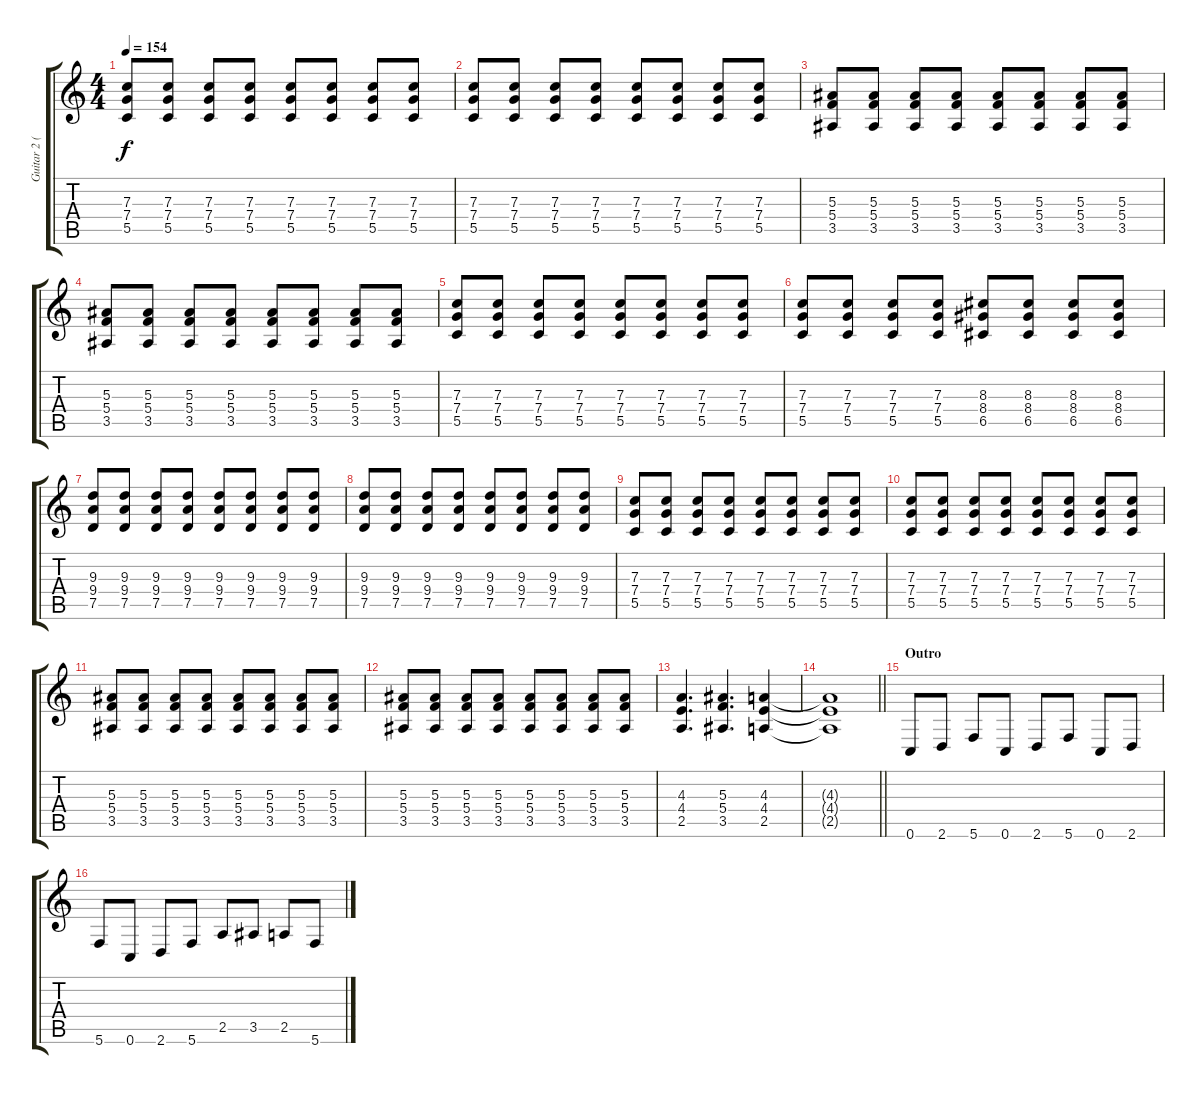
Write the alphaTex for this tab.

\track ("Guitar 2 (Travis Miguel)" "Guitar 2 (") {instrument distortionguitar}
\staff {score tabs}
\tuning (D4 A3 F3 C3 G2 C2) {hide}
\ts (4 4)
\tempo 154
\clef g2
\ks c
(7.3 7.4 5.5).8{dy f} (7.3 7.4 5.5).8 (7.3 7.4 5.5).8 (7.3 7.4 5.5).8 (7.3 7.4 5.5).8 (7.3 7.4 5.5).8 (7.3 7.4 5.5).8 (7.3 7.4 5.5).8 |
(7.3 7.4 5.5).8 (7.3 7.4 5.5).8 (7.3 7.4 5.5).8 (7.3 7.4 5.5).8 (7.3 7.4 5.5).8 (7.3 7.4 5.5).8 (7.3 7.4 5.5).8 (7.3 7.4 5.5).8 |
(5.3 5.4 3.5).8 (5.3 5.4 3.5).8 (5.3 5.4 3.5).8 (5.3 5.4 3.5).8 (5.3 5.4 3.5).8 (5.3 5.4 3.5).8 (5.3 5.4 3.5).8 (5.3 5.4 3.5).8 |
(5.3 5.4 3.5).8 (5.3 5.4 3.5).8 (5.3 5.4 3.5).8 (5.3 5.4 3.5).8 (5.3 5.4 3.5).8 (5.3 5.4 3.5).8 (5.3 5.4 3.5).8 (5.3 5.4 3.5).8 |
(7.3 7.4 5.5).8 (7.3 7.4 5.5).8 (7.3 7.4 5.5).8 (7.3 7.4 5.5).8 (7.3 7.4 5.5).8 (7.3 7.4 5.5).8 (7.3 7.4 5.5).8 (7.3 7.4 5.5).8 |
(7.3 7.4 5.5).8 (7.3 7.4 5.5).8 (7.3 7.4 5.5).8 (7.3 7.4 5.5).8 (8.3 8.4 6.5).8 (8.3 8.4 6.5).8 (8.3 8.4 6.5).8 (8.3 8.4 6.5).8 |
(9.3 9.4 7.5).8 (9.3 9.4 7.5).8 (9.3 9.4 7.5).8 (9.3 9.4 7.5).8 (9.3 9.4 7.5).8 (9.3 9.4 7.5).8 (9.3 9.4 7.5).8 (9.3 9.4 7.5).8 |
(9.3 9.4 7.5).8 (9.3 9.4 7.5).8 (9.3 9.4 7.5).8 (9.3 9.4 7.5).8 (9.3 9.4 7.5).8 (9.3 9.4 7.5).8 (9.3 9.4 7.5).8 (9.3 9.4 7.5).8 |
(7.3 7.4 5.5).8 (7.3 7.4 5.5).8 (7.3 7.4 5.5).8 (7.3 7.4 5.5).8 (7.3 7.4 5.5).8 (7.3 7.4 5.5).8 (7.3 7.4 5.5).8 (7.3 7.4 5.5).8 |
(7.3 7.4 5.5).8 (7.3 7.4 5.5).8 (7.3 7.4 5.5).8 (7.3 7.4 5.5).8 (7.3 7.4 5.5).8 (7.3 7.4 5.5).8 (7.3 7.4 5.5).8 (7.3 7.4 5.5).8 |
(5.3 5.4 3.5).8 (5.3 5.4 3.5).8 (5.3 5.4 3.5).8 (5.3 5.4 3.5).8 (5.3 5.4 3.5).8 (5.3 5.4 3.5).8 (5.3 5.4 3.5).8 (5.3 5.4 3.5).8 |
(5.3 5.4 3.5).8 (5.3 5.4 3.5).8 (5.3 5.4 3.5).8 (5.3 5.4 3.5).8 (5.3 5.4 3.5).8 (5.3 5.4 3.5).8 (5.3 5.4 3.5).8 (5.3 5.4 3.5).8 |
(4.3 4.4 2.5).4{d} (5.3 5.4 3.5).4{d} (4.3 4.4 2.5).4 |
\barLineRight lightlight
(4.3{t} 4.4{t} 2.5{t}).1 |
\section ("" "Outro")
0.6.8 2.6.8 5.6.8 0.6.8 2.6.8 5.6.8 0.6.8 2.6.8 |
5.6.8 0.6.8 2.6.8 5.6.8 2.5.8 3.5.8 2.5.8 5.6.8
